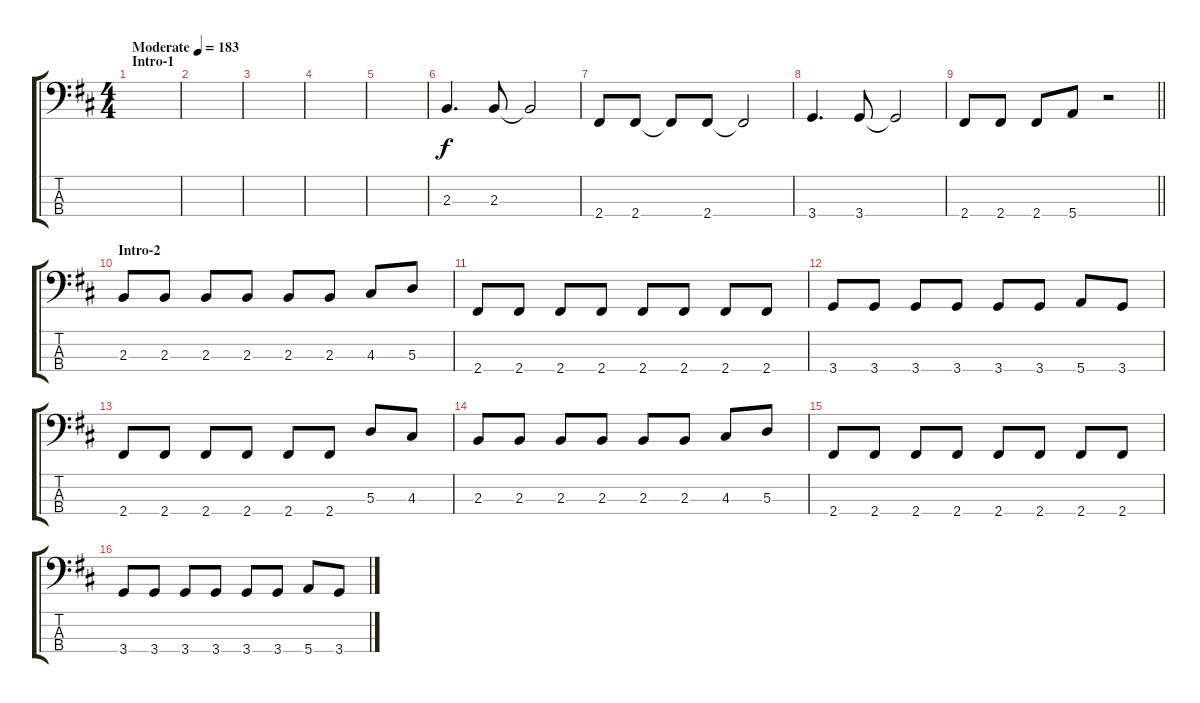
\track "" {instrument electricbasspick}
\staff {score tabs}
\tuning (G2 D2 A1 E1) {hide}
\ts (4 4)
\section ("" "Intro-1")
\tempo (183 "Moderate")
\clef f4
\ks d
|
|
|
|
|
2.3.4{d} 2.3.8 2.3{t}.2 |
2.4.8 2.4.8 2.4{t}.8 2.4.8 2.4{t}.2 |
3.4.4{d} 3.4.8 3.4{t}.2 |
\barLineRight lightlight
2.4.8 2.4.8 2.4.8 5.4.8 r.2 |
\section ("" "Intro-2")
2.3.8 2.3.8 2.3.8 2.3.8 2.3.8 2.3.8 4.3.8 5.3.8 |
2.4.8 2.4.8 2.4.8 2.4.8 2.4.8 2.4.8 2.4.8 2.4.8 |
3.4.8 3.4.8 3.4.8 3.4.8 3.4.8 3.4.8 5.4.8 3.4.8 |
2.4.8 2.4.8 2.4.8 2.4.8 2.4.8 2.4.8 5.3.8 4.3.8 |
2.3.8 2.3.8 2.3.8 2.3.8 2.3.8 2.3.8 4.3.8 5.3.8 |
2.4.8 2.4.8 2.4.8 2.4.8 2.4.8 2.4.8 2.4.8 2.4.8 |
3.4.8 3.4.8 3.4.8 3.4.8 3.4.8 3.4.8 5.4.8 3.4.8
